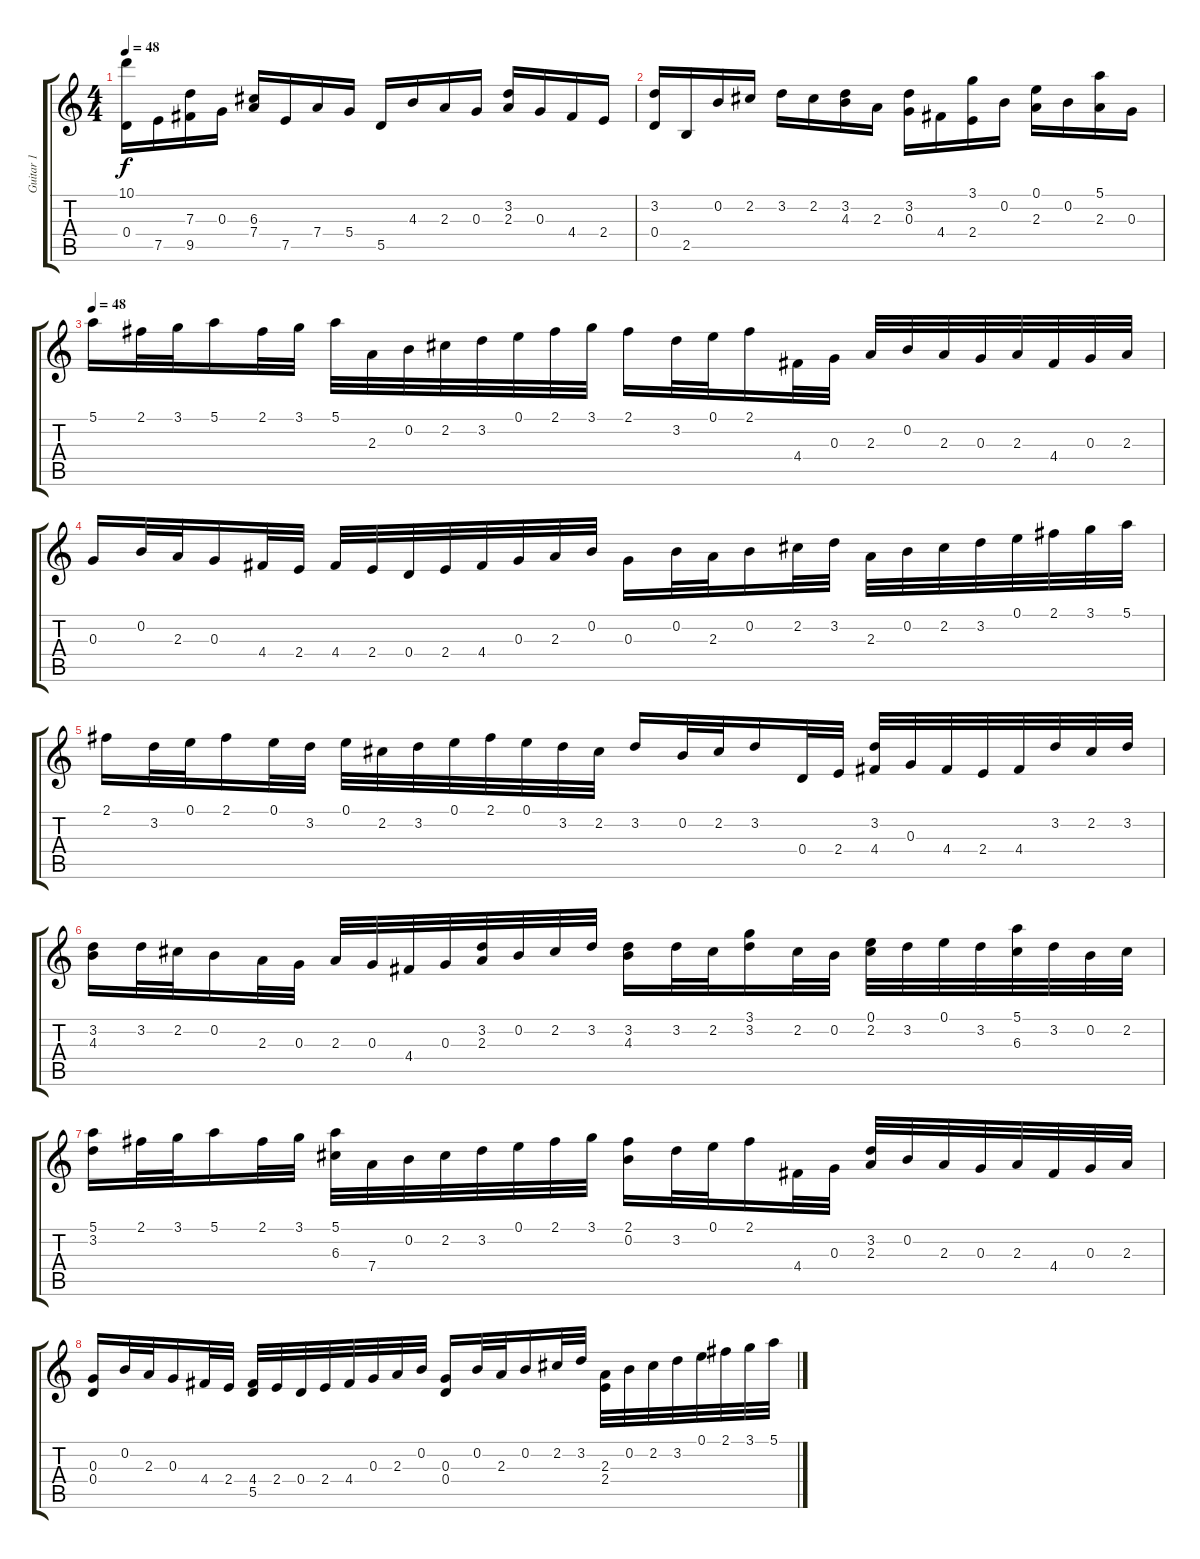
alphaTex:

\track ("Guitar 1" "Guitar 1") {instrument acousticguitarnylon}
\staff {score tabs}
\tuning (E4 B3 G3 D3 A2 E2) {hide}
\ts (4 4)
\tempo 48
\clef g2
\ks c
(10.1 0.4).16{dy f} 7.5.16 (7.3 9.5).16 0.3.16 (6.3 7.4).16 7.5.16 7.4.16 5.4.16 5.5.16 4.3.16 2.3.16 0.3.16 (3.2 2.3).16 0.3.16 4.4.16 2.4.16 |
(3.2 0.4).16 2.5.16 0.2.16 2.2.16 3.2.16 2.2.16 (3.2 4.3).16 2.3.16 (3.2 0.3).16 4.4.16 (3.1 2.4).16 0.2.16 (0.1 2.3).16 0.2.16 (5.1 2.3).16 0.3.16 |
\tempo 48
5.1.16 2.1.32 3.1.32 5.1.16 2.1.32 3.1.32 5.1.32 2.3.32 0.2.32 2.2.32 3.2.32 0.1.32 2.1.32 3.1.32 2.1.16 3.2.32 0.1.32 2.1.16 4.4.32 0.3.32 2.3.32 0.2.32 2.3.32 0.3.32 2.3.32 4.4.32 0.3.32 2.3.32 |
0.3.16 0.2.32 2.3.32 0.3.16 4.4.32 2.4.32 4.4.32 2.4.32 0.4.32 2.4.32 4.4.32 0.3.32 2.3.32 0.2.32 0.3.16 0.2.32 2.3.32 0.2.16 2.2.32 3.2.32 2.3.32 0.2.32 2.2.32 3.2.32 0.1.32 2.1.32 3.1.32 5.1.32 |
2.1.16 3.2.32 0.1.32 2.1.16 0.1.32 3.2.32 0.1.32 2.2.32 3.2.32 0.1.32 2.1.32 0.1.32 3.2.32 2.2.32 3.2.16 0.2.32 2.2.32 3.2.16 0.4.32 2.4.32 (3.2 4.4).32 0.3.32 4.4.32 2.4.32 4.4.32 3.2.32 2.2.32 3.2.32 |
(3.2 4.3).16 3.2.32 2.2.32 0.2.16 2.3.32 0.3.32 2.3.32 0.3.32 4.4.32 0.3.32 (3.2 2.3).32 0.2.32 2.2.32 3.2.32 (3.2 4.3).16 3.2.32 2.2.32 (3.1 3.2).16 2.2.32 0.2.32 (0.1 2.2).32 3.2.32 0.1.32 3.2.32 (5.1 6.3).32 3.2.32 0.2.32 2.2.32 |
(5.1 3.2).16 2.1.32 3.1.32 5.1.16 2.1.32 3.1.32 (5.1 6.3).32 7.4.32 0.2.32 2.2.32 3.2.32 0.1.32 2.1.32 3.1.32 (2.1 0.2).16 3.2.32 0.1.32 2.1.16 4.4.32 0.3.32 (3.2 2.3).32 0.2.32 2.3.32 0.3.32 2.3.32 4.4.32 0.3.32 2.3.32 |
(0.3 0.4).16 0.2.32 2.3.32 0.3.16 4.4.32 2.4.32 (4.4 5.5).32 2.4.32 0.4.32 2.4.32 4.4.32 0.3.32 2.3.32 0.2.32 (0.3 0.4).16 0.2.32 2.3.32 0.2.16 2.2.32 3.2.32 (2.3 2.4).32 0.2.32 2.2.32 3.2.32 0.1.32 2.1.32 3.1.32 5.1.32
